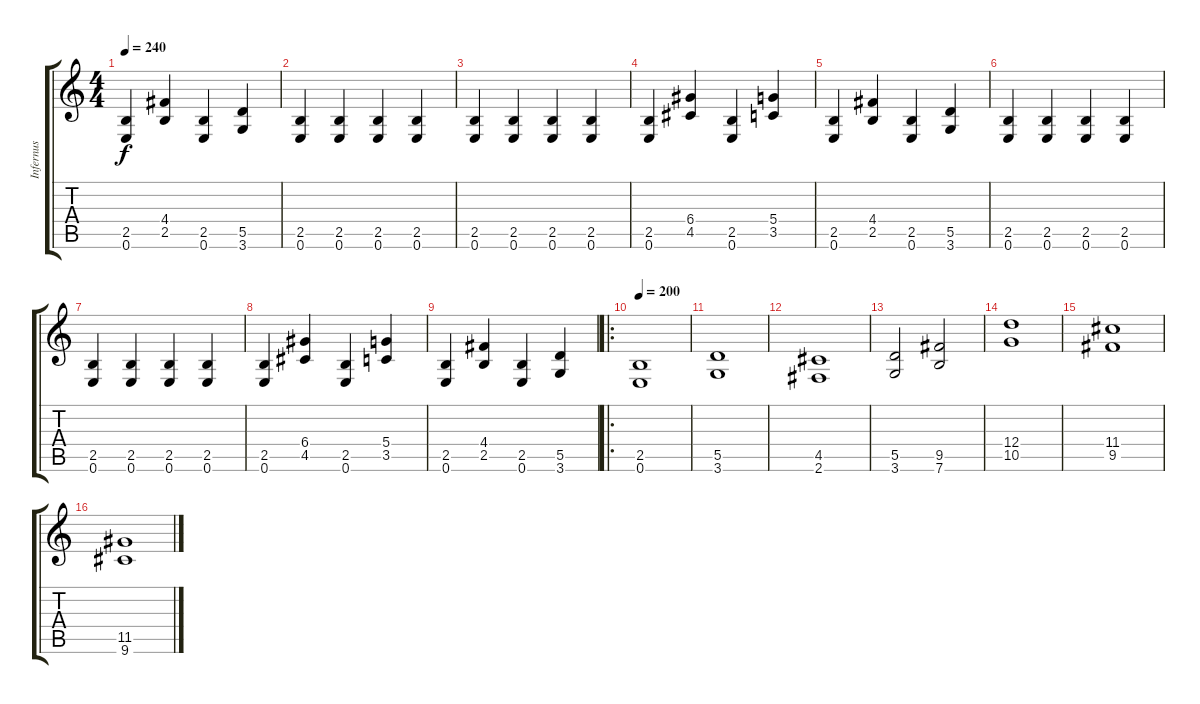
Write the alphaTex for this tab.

\track ("Infernus" "Infernus") {instrument distortionguitar}
\staff {score tabs}
\tuning (E4 B3 G3 D3 A2 E2) {hide}
\ts (4 4)
\tempo 240
\clef g2
\ks c
(2.5 0.6).4{dy f} (4.4 2.5).4 (2.5 0.6).4 (5.5 3.6).4 |
(2.5 0.6).4 (2.5 0.6).4 (2.5 0.6).4 (2.5 0.6).4 |
(2.5 0.6).4 (2.5 0.6).4 (2.5 0.6).4 (2.5 0.6).4 |
(2.5 0.6).4 (6.4 4.5).4 (2.5 0.6).4 (5.4 3.5).4 |
(2.5 0.6).4 (4.4 2.5).4 (2.5 0.6).4 (5.5 3.6).4 |
(2.5 0.6).4 (2.5 0.6).4 (2.5 0.6).4 (2.5 0.6).4 |
(2.5 0.6).4 (2.5 0.6).4 (2.5 0.6).4 (2.5 0.6).4 |
(2.5 0.6).4 (6.4 4.5).4 (2.5 0.6).4 (5.4 3.5).4 |
(2.5 0.6).4 (4.4 2.5).4 (2.5 0.6).4 (5.5 3.6).4 |
\ro
\tempo 200
(2.5 0.6).1 |
(5.5 3.6).1 |
(4.5 2.6).1 |
(5.5 3.6).2 (9.5 7.6).2 |
(12.4 10.5).1 |
(11.4 9.5).1 |
(11.5 9.6).1
